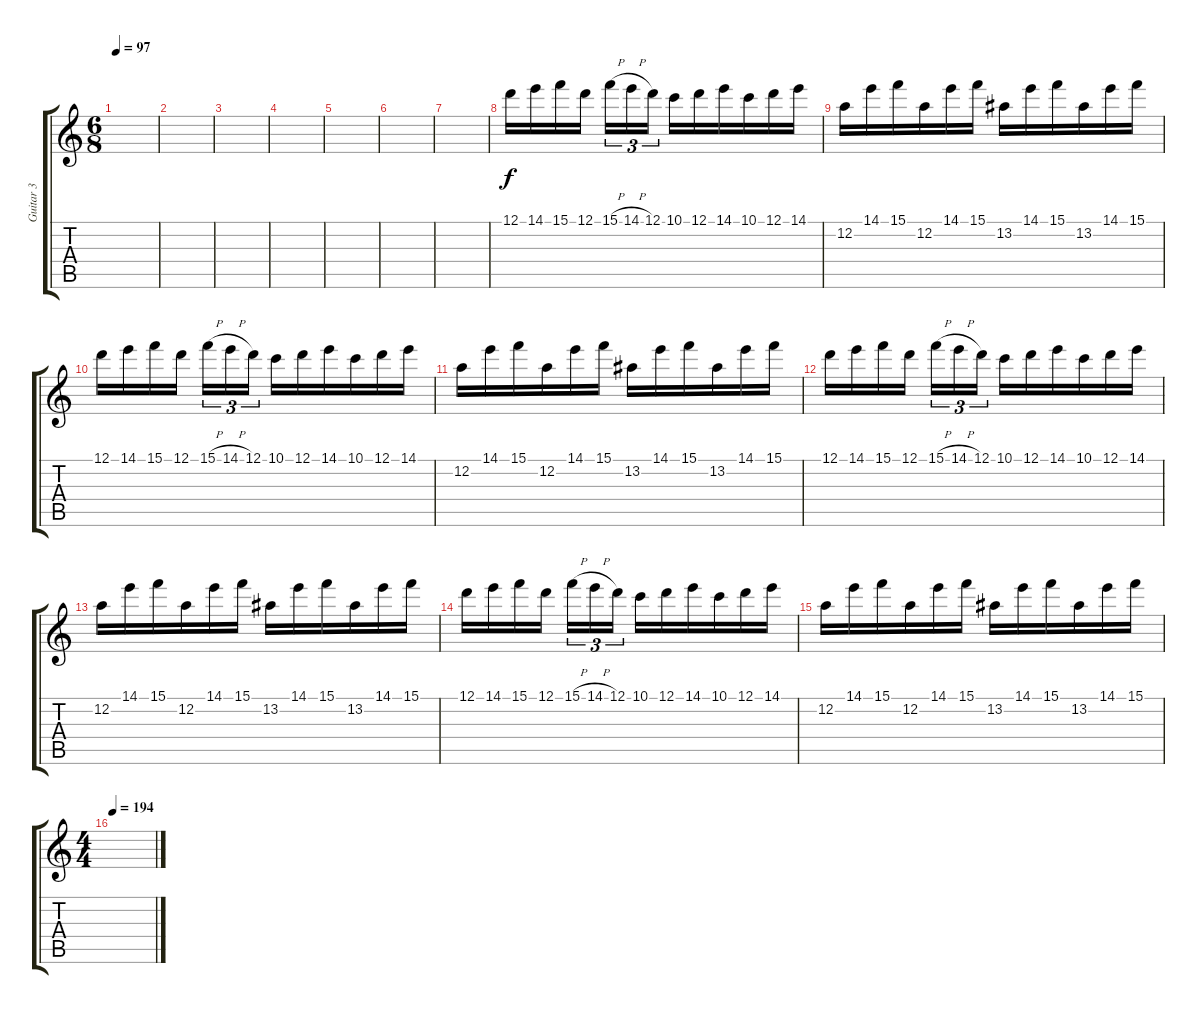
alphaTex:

\track ("Guitar 3" "Guitar 3") {instrument distortionguitar}
\staff {score tabs}
\tuning (D4 A3 F3 C3 G2 D2) {hide}
\ts (6 8)
\tempo 97
\clef g2
\ks c
|
|
|
|
|
|
|
12.1.16 14.1.16 15.1.16 12.1.16{beam splitsecondary} 15.1{h}.16{tu (3 2)} 14.1{h}.16{tu (3 2)} 12.1.16{tu (3 2)} 10.1.16 12.1.16 14.1.16 10.1.16 12.1.16 14.1.16 |
12.2.16 14.1.16 15.1.16 12.2.16 14.1.16 15.1.16 13.2.16 14.1.16 15.1.16 13.2.16 14.1.16 15.1.16 |
12.1.16 14.1.16 15.1.16 12.1.16{beam splitsecondary} 15.1{h}.16{tu (3 2)} 14.1{h}.16{tu (3 2)} 12.1.16{tu (3 2)} 10.1.16 12.1.16 14.1.16 10.1.16 12.1.16 14.1.16 |
12.2.16 14.1.16 15.1.16 12.2.16 14.1.16 15.1.16 13.2.16 14.1.16 15.1.16 13.2.16 14.1.16 15.1.16 |
12.1.16 14.1.16 15.1.16 12.1.16{beam splitsecondary} 15.1{h}.16{tu (3 2)} 14.1{h}.16{tu (3 2)} 12.1.16{tu (3 2)} 10.1.16 12.1.16 14.1.16 10.1.16 12.1.16 14.1.16 |
12.2.16 14.1.16 15.1.16 12.2.16 14.1.16 15.1.16 13.2.16 14.1.16 15.1.16 13.2.16 14.1.16 15.1.16 |
12.1.16 14.1.16 15.1.16 12.1.16{beam splitsecondary} 15.1{h}.16{tu (3 2)} 14.1{h}.16{tu (3 2)} 12.1.16{tu (3 2)} 10.1.16 12.1.16 14.1.16 10.1.16 12.1.16 14.1.16 |
12.2.16 14.1.16 15.1.16 12.2.16 14.1.16 15.1.16 13.2.16 14.1.16 15.1.16 13.2.16 14.1.16 15.1.16 |
\ts (4 4)
\tempo 194
